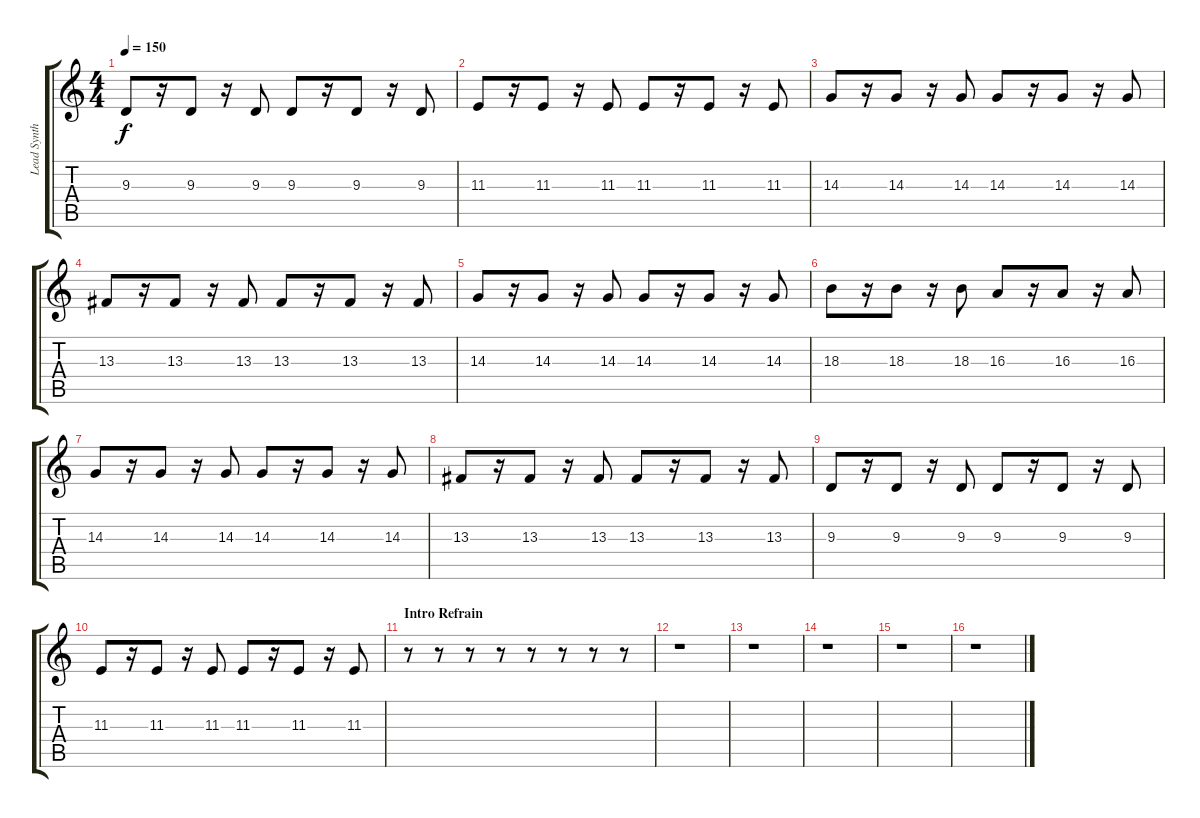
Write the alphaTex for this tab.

\track ("Lead Synth" "Lead Synth") {instrument lead2sawtooth}
\staff {score tabs}
\tuning (D4 A3 F3 C3 G2 C2) {hide}
\ts (4 4)
\tempo 150
\clef g2
\ks c
9.3.8{dy f} r.16 9.3.8 r.16 9.3.8 9.3.8 r.16 9.3.8 r.16 9.3.8 |
11.3.8 r.16 11.3.8 r.16 11.3.8 11.3.8 r.16 11.3.8 r.16 11.3.8 |
14.3.8 r.16 14.3.8 r.16 14.3.8 14.3.8 r.16 14.3.8 r.16 14.3.8 |
13.3.8 r.16 13.3.8 r.16 13.3.8 13.3.8 r.16 13.3.8 r.16 13.3.8 |
14.3.8 r.16 14.3.8 r.16 14.3.8 14.3.8 r.16 14.3.8 r.16 14.3.8 |
18.3.8 r.16 18.3.8 r.16 18.3.8 16.3.8 r.16 16.3.8 r.16 16.3.8 |
14.3.8 r.16 14.3.8 r.16 14.3.8 14.3.8 r.16 14.3.8 r.16 14.3.8 |
13.3.8 r.16 13.3.8 r.16 13.3.8 13.3.8 r.16 13.3.8 r.16 13.3.8 |
9.3.8 r.16 9.3.8 r.16 9.3.8 9.3.8 r.16 9.3.8 r.16 9.3.8 |
11.3.8 r.16 11.3.8 r.16 11.3.8 11.3.8 r.16 11.3.8 r.16 11.3.8 |
\section ("" "Intro Refrain")
r.8 r.8 r.8 r.8 r.8 r.8 r.8 r.8 |
r.1 |
r.1 |
r.1 |
r.1 |
r.1
